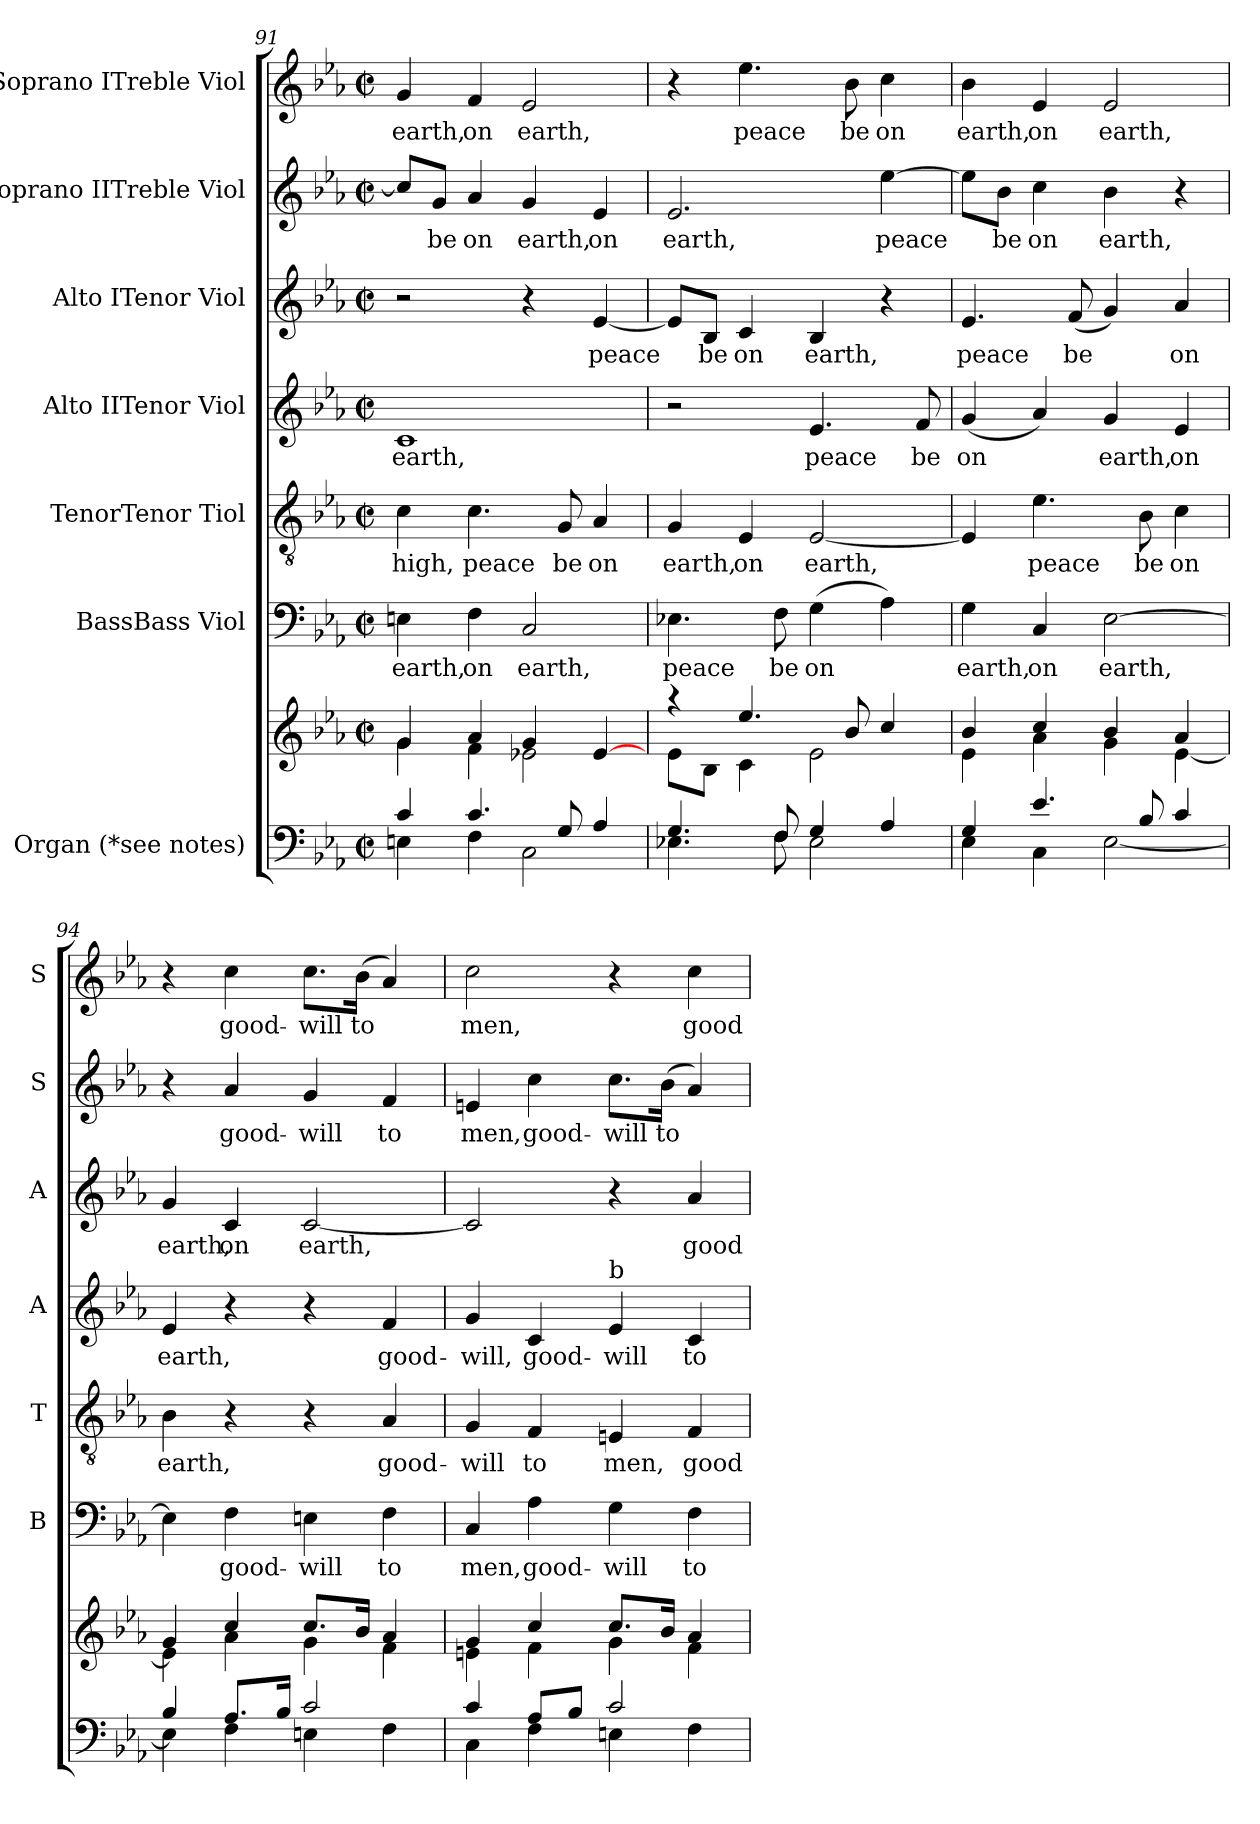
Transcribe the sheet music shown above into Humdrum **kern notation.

**kern	**kern	**kern	**text	**kern	**text	**kern	**text	**kern	**text	**kern	**text	**kern	**text
*part7	*part7	*part6	*part6	*part5	*part5	*part4	*part4	*part3	*part3	*part2	*part2	*part1	*part1
*staff8	*staff7	*staff6	*staff6	*staff5	*staff5	*staff4	*staff4	*staff3	*staff3	*staff2	*staff2	*staff1	*staff1
*I"Organ (*see notes)	*	*I"BassBass Viol	*	*I"TenorTenor Tiol	*	*I"Alto IITenor Viol	*	*I"Alto ITenor Viol	*	*I"Soprano IITreble Viol	*	*I"Soprano ITreble Viol	*
*	*	*I'B	*	*I'T	*	*I'A	*	*I'A	*	*I'S	*	*I'S	*
*clefF4	*clefG2	*clefF4	*	*clefGv2	*	*clefG2	*	*clefG2	*	*clefG2	*	*clefG2	*
*	*	*	*	*ITrd7c12	*	*	*	*	*	*	*	*	*
*k[b-e-a-]	*k[b-e-a-]	*k[b-e-a-]	*	*k[b-e-a-]	*	*k[b-e-a-]	*	*k[b-e-a-]	*	*k[b-e-a-]	*	*k[b-e-a-]	*
*E-:	*E-:	*E-:	*	*E-:	*	*E-:	*	*E-:	*	*E-:	*	*E-:	*
*M2/2	*M2/2	*M2/2	*	*M2/2	*	*M2/2	*	*M2/2	*	*M2/2	*	*M2/2	*
*met(c|)	*met(c|)	*met(c|)	*	*met(c|)	*	*met(c|)	*	*met(c|)	*	*met(c|)	*	*met(c|)	*
=91	=91	=91	=91	=91	=91	=91	=91	=91	=91	=91	=91	=91	=91
*^	*^	*	*	*	*	*	*	*	*	*	*	*	*
!	!	!	!	!	!LO:LY:b	!	!LO:LY:b	!	!LO:LY:b	!	!	!	!	!	!LO:LY:b
4c/	4En\	4g/	4g\	4En\	earth,	4C\	high,	1c	earth,	2r	.	8cc/L]	.	4g/	earth,
!	!	!	!	!	!	!	!	!	!	!	!	!	!LO:LY:b	!	!
.	.	.	.	.	.	.	.	.	.	.	.	8g/J	be	.	.
!	!	!	!	!	!LO:LY:b	!	!LO:LY:b	!	!	!	!	!	!LO:LY:b	!	!LO:LY:b
4.c/	4F\	4a-/	4f\	4F\	on	4.C\	peace	.	.	.	.	4a-/	on	4f/	on
!	!	!	!	!	!LO:LY:b	!	!	!	!	!	!	!	!LO:LY:b	!	!LO:LY:b
.	2C\	4g/	2e-X\	2C/	earth,	.	.	.	.	4r	.	4g/	earth,	2e-/	earth,
!	!	!	!	!	!	!	!LO:LY:b	!	!	!	!	!	!	!	!
8G/	.	.	.	.	.	8GG/	be	.	.	.	.	.	.	.	.
!	!	!	!	!	!	!	!LO:LY:b	!	!	!	!LO:LY:b	!	!LO:LY:b	!	!
4A-/	.	[>4e-/	.	.	.	4AA-/	on	.	.	[<4e-/	peace	4e-/	on	.	.
=92	=92	=92	=92	=92	=92	=92	=92	=92	=92	=92	=92	=92	=92	=92	=92
!	!	!	!	!	!LO:LY:b	!	!LO:LY:b	!	!	!	!	!	!LO:LY:b	!	!
4.G/	4.E-X\	4raa	8e-\L	4.E-X\	peace	4GG/	earth,	2r	.	8e-/L]	.	2.e-/	earth,	4r	.
!	!	!	!	!	!	!	!	!	!	!	!LO:LY:b	!	!	!	!
.	.	.	8B-\J	.	.	.	.	.	.	8B-/J	be	.	.	.	.
!	!	!	!	!	!	!	!LO:LY:b	!	!	!	!LO:LY:b	!	!	!	!LO:LY:b
.	.	4.ee-/	4c\	.	.	4EE-/	on	.	.	4c/	on	.	.	4.ee-\	peace
!	!	!	!	!	!LO:LY:b	!	!	!	!	!	!	!	!	!	!
8F/	8F\	.	.	8F\	be	.	.	.	.	.	.	.	.	.	.
!	!	!	!	!	!LO:LY:b	!	!LO:LY:b	!	!LO:LY:b	!	!LO:LY:b	!	!	!	!
4G/	2E-\	.	2e-\	(>4G\	on	[<2EE-/	earth,	4.e-/	peace	4B-/	earth,	.	.	.	.
!	!	!	!	!	!	!	!	!	!	!	!	!	!	!	!LO:LY:b
.	.	8b-/	.	.	.	.	.	.	.	.	.	.	.	8b-\	be
!	!	!	!	!	!	!	!	!	!	!	!	!	!LO:LY:b	!	!LO:LY:b
4A-/	.	4cc/	.	4A-\)	.	.	.	.	.	4r	.	[>4ee-\	peace	4cc\	on
!	!	!	!	!	!	!	!	!	!LO:LY:b	!	!	!	!	!	!
.	.	.	.	.	.	.	.	8f/	be	.	.	.	.	.	.
!!LO:PB:g=z
=93	=93	=93	=93	=93	=93	=93	=93	=93	=93	=93	=93	=93	=93	=93	=93
!	!	!	!	!	!LO:LY:b	!	!	!	!LO:LY:b	!	!LO:LY:b	!	!	!	!LO:LY:b
4G/	4E-\	4b-/	4e-\	4G\	earth,	4EE-/]	.	(<4g/	on	4.e-/	peace	8ee-\L]	.	4b-\	earth,
!	!	!	!	!	!	!	!	!	!	!	!	!	!LO:LY:b	!	!
.	.	.	.	.	.	.	.	.	.	.	.	8b-\J	be	.	.
!	!	!	!	!	!LO:LY:b	!	!LO:LY:b	!	!	!	!	!	!LO:LY:b	!	!LO:LY:b
4.e-/	4C\	4cc/	4a-\	4C/	on	4.E-\	peace	4a-/)	.	.	.	4cc\	on	4e-/	on
!	!	!	!	!	!	!	!	!	!	!	!LO:LY:b	!	!	!	!
.	.	.	.	.	.	.	.	.	.	(<8f/	be	.	.	.	.
!	!	!	!	!	!LO:LY:b	!	!	!	!LO:LY:b	!	!	!	!LO:LY:b	!	!LO:LY:b
.	[<2E-\	4b-/	4g\	[>2E-\	earth,	.	.	4g/	earth,	4g/)	.	4b-\	earth,	2e-/	earth,
!	!	!	!	!	!	!	!LO:LY:b	!	!	!	!	!	!	!	!
8B-/	.	.	.	.	.	8BB-\	be	.	.	.	.	.	.	.	.
!	!	!	!	!	!	!	!LO:LY:b	!	!LO:LY:b	!	!LO:LY:b	!	!	!	!
4c/	.	4a-/	[<4e-\	.	.	4C\	on	4e-/	on	4a-/	on	4r	.	.	.
=94	=94	=94	=94	=94	=94	=94	=94	=94	=94	=94	=94	=94	=94	=94	=94
!	!	!	!	!	!	!	!LO:LY:b	!	!LO:LY:b	!	!LO:LY:b	!	!	!	!
4B-/	4E-\]	4g/	4e-\]	4E-\]	.	4BB-\	earth,	4e-/	earth,	4g/	earth,	4r	.	4r	.
!	!	!	!	!	!LO:LY:b	!	!	!	!	!	!LO:LY:b	!	!LO:LY:b	!	!LO:LY:b
8.A-/L	4F\	4cc/	4a-\	4F\	good-	4r	.	4r	.	4c/	on	4a-/	good-	4cc\	good-
16B-/Jk	.	.	.	.	.	.	.	.	.	.	.	.	.	.	.
!	!	!	!	!	!LO:LY:b	!	!	!	!	!	!LO:LY:b	!	!LO:LY:b	!	!LO:LY:b
2c/	4En\	8.cc/L	4g\	4En\	-will	4r	.	4r	.	[<2c/	earth,	4g/	-will	8.cc\L	-will
!	!	!	!	!	!	!	!	!	!	!	!	!	!	!	!LO:LY:b
.	.	16b-/Jk	.	.	.	.	.	.	.	.	.	.	.	(>16b-\Jk	to
!	!	!	!	!	!LO:LY:b	!	!LO:LY:b	!	!LO:LY:b	!	!	!	!LO:LY:b	!	!
.	4F\	4a-/	4f\	4F\	to	4AA-/	good-	4f/	good-	.	.	4f/	to	4a-/)	.
=95	=95	=95	=95	=95	=95	=95	=95	=95	=95	=95	=95	=95	=95	=95	=95
!	!	!	!	!	!LO:LY:b	!	!LO:LY:b	!	!LO:LY:b	!	!	!	!LO:LY:b	!	!LO:LY:b
4c/	4C\	4g/	4en\	4C/	men,	4GG/	-will	4g/	-will,	2c/]	.	4en/	men,	2cc\	men,
!	!	!	!	!	!LO:LY:b	!	!LO:LY:b	!	!LO:LY:b	!	!	!	!LO:LY:b	!	!
8A-/L	4F\	4cc/	4f\	4A-\	good-	4FF/	to	4c/	good-	.	.	4cc\	good-	.	.
8B-/J	.	.	.	.	.	.	.	.	.	.	.	.	.	.	.
!	!	!	!	!	!	!	!	!LO:TX:a:t=b	!	!	!	!	!	!	!
!	!	!	!	!	!LO:LY:b	!	!LO:LY:b	!	!LO:LY:b	!	!	!	!LO:LY:b	!	!
2c/	4En\	8.cc/L	4g\	4G\	-will	4EEn/	men,	4e-/	-will	4r	.	8.cc\L	-will	4r	.
!	!	!	!	!	!	!	!	!	!	!	!	!	!LO:LY:b	!	!
.	.	16b-/Jk	.	.	.	.	.	.	.	.	.	(>16b-\Jk	to	.	.
!	!	!	!	!	!LO:LY:b	!	!LO:LY:b	!	!LO:LY:b	!	!LO:LY:b	!	!	!	!LO:LY:b
.	4F\	4a-/	4f\	4F\	to	4FF/	good-	4c/	to	4a-/	good-	4a-/)	.	4cc\	good-
*v	*v	*	*	*	*	*	*	*	*	*	*	*	*	*	*
*	*v	*v	*	*	*	*	*	*	*	*	*	*	*	*
=	=	=	=	=	=	=	=	=	=	=	=	=	=
*-	*-	*-	*-	*-	*-	*-	*-	*-	*-	*-	*-	*-	*-
